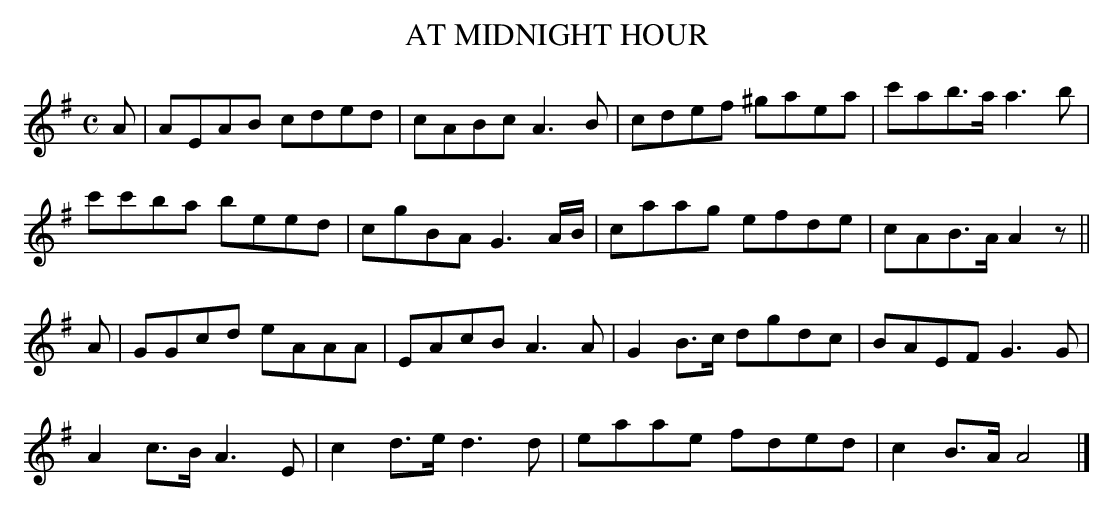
X:1
T:AT MIDNIGHT HOUR
Y:"slow"
M:C
L:1/8
K:Ador
A|AEAB cded|cABc A3B|cdef ^gaea|c'ab>a a3b|
c'c'ba beed|cgBA G3A/B/|caag efde|cAB>A A2z||
A|GGcd eAAA|EAcB A3A|G2B>c dgdc|BAEF G3G|
A2c>B A3E|c2d>e d3d|eaae fded|c2B>A A4|]
